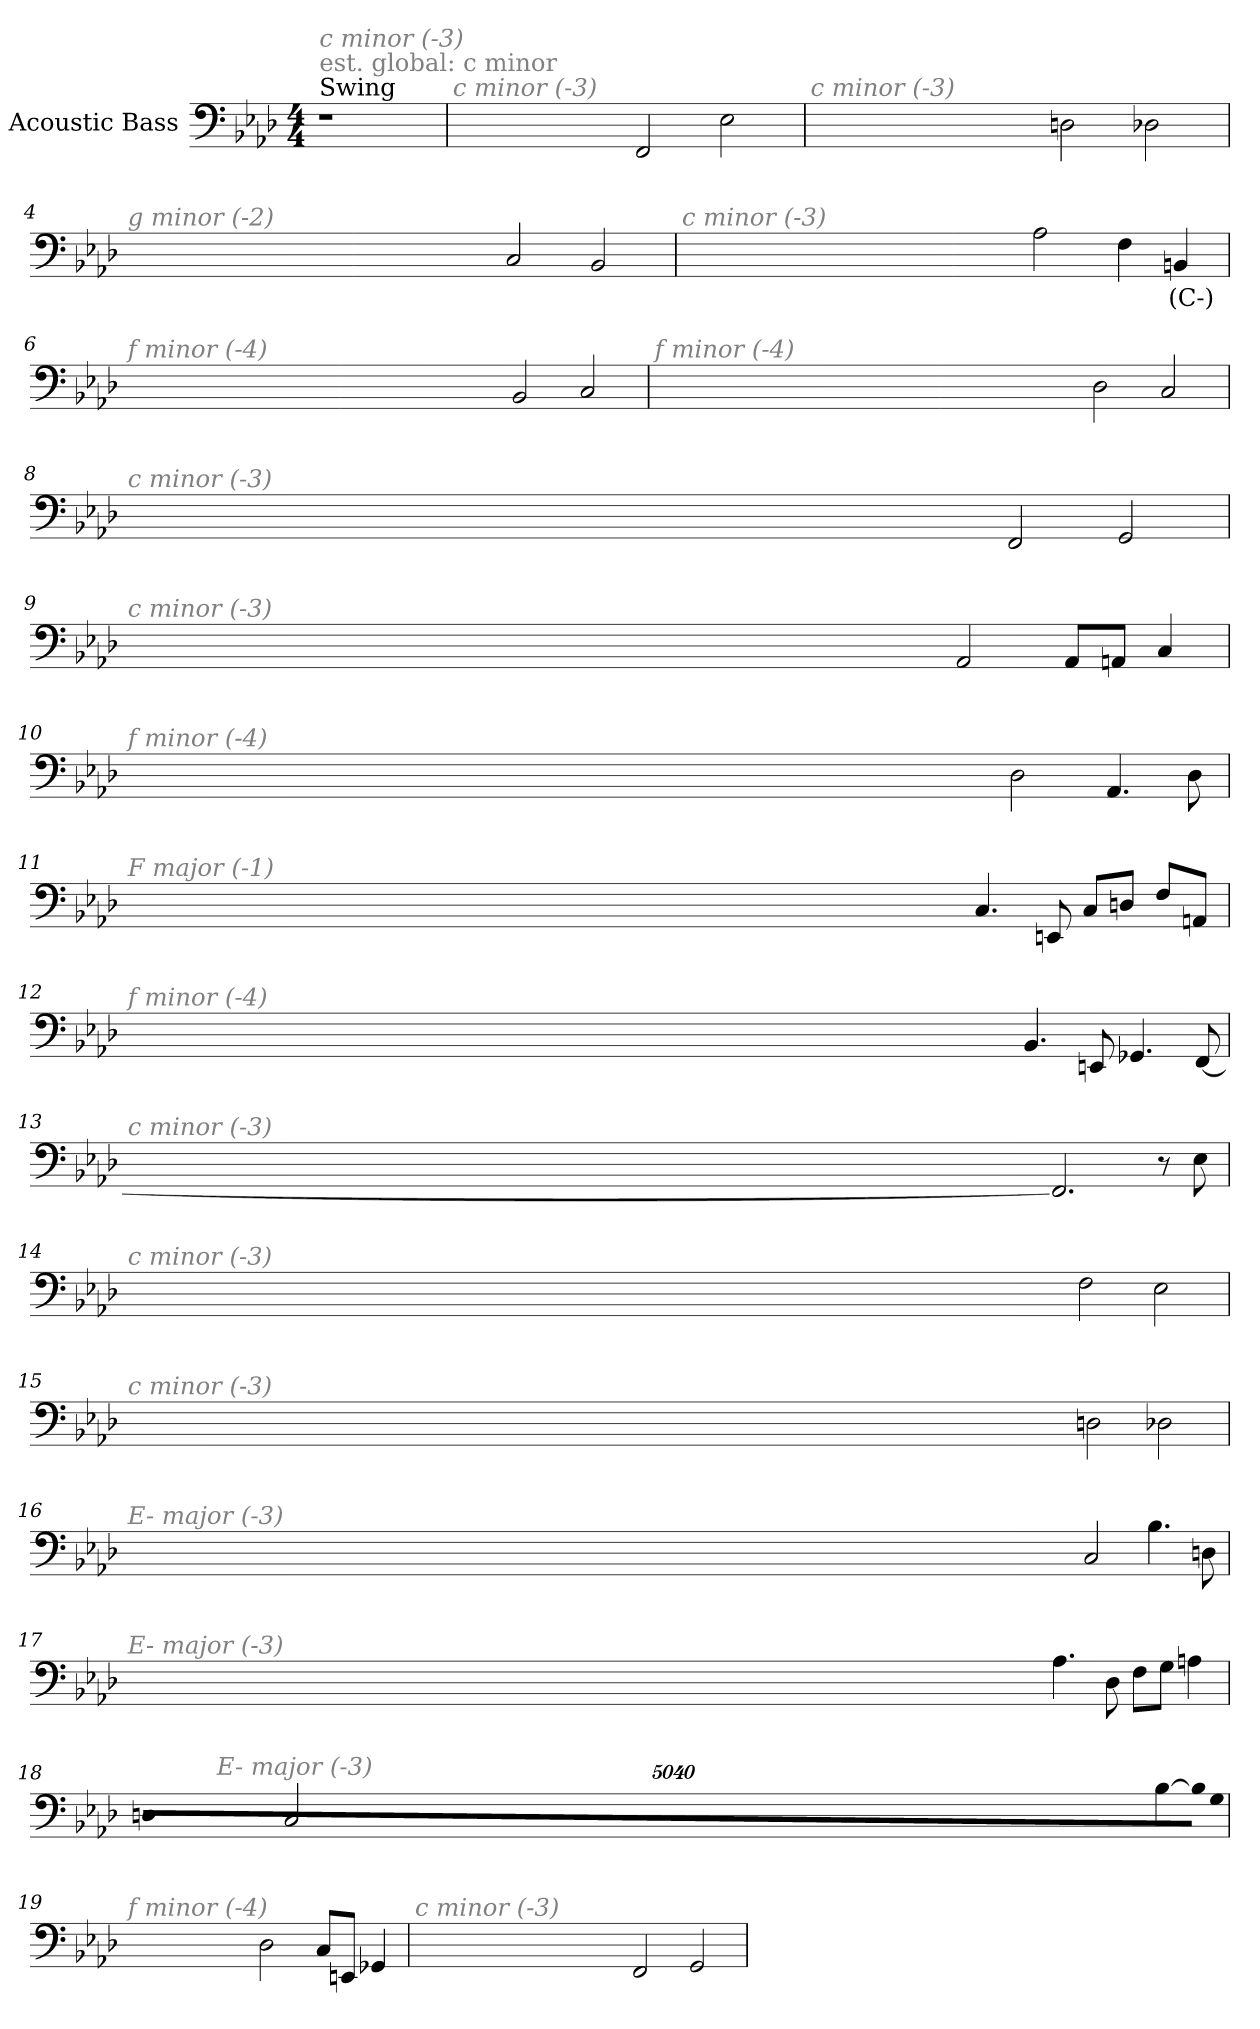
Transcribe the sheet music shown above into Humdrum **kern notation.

**kern	**text
*part1	*part1
*staff1	*staff1
*I"Acoustic Bass	*
*clefF4	*
*ITrd7c12	*
*k[b-e-a-d-]	*
*A-:	*
*M4/4	*
*MM115	*
=1	=1
!LO:TX:a:t=Swing	!
!LO:TX:a:color=#808080:t=est. global&colon; c minor	!
!LO:TX:i:color=#808080:t=c minor (-3)	!
1r	.
=2	=2
!LO:TX:i:color=#808080:t=c minor (-3)	!
2FFF	.
2EE-	.
=3	=3
!LO:TX:i:color=#808080:t=c minor (-3)	!
2DDn	.
2DD-X	.
=4	=4
!LO:TX:i:color=#808080:t=g minor (-2)	!
2CC	.
2BBB-	.
=5	=5
!LO:TX:i:color=#808080:t=c minor (-3)	!
2AA-	.
4FF	.
4BBBni	(C-)
=6	=6
!LO:TX:i:color=#808080:t=f minor (-4)	!
2BBB-	.
2CC	.
=7	=7
!LO:TX:i:color=#808080:t=f minor (-4)	!
2DD-	.
2CC	.
=8	=8
!LO:TX:i:color=#808080:t=c minor (-3)	!
2FFF	.
2GGG	.
=9	=9
!LO:TX:i:color=#808080:t=c minor (-3)	!
2AAA-	.
8AAA-L	.
8AAAnJ	.
4CC	.
=10	=10
!LO:TX:i:color=#808080:t=f minor (-4)	!
2DD-	.
4.AAA-	.
8DD-	.
=11	=11
!LO:TX:i:color=#808080:t=F major (-1)	!
4.CC	.
8EEEn	.
8CCL	.
8DDnJ	.
8FFL	.
8AAAnJ	.
=12	=12
!LO:TX:i:color=#808080:t=f minor (-4)	!
4.BBB-	.
8EEEn	.
4.GGG-X	.
[8FFF	.
=13	=13
!LO:TX:i:color=#808080:t=c minor (-3)	!
2.FFF]	.
8r	.
8EE-	.
=14	=14
!LO:TX:i:color=#808080:t=c minor (-3)	!
2FF	.
2EE-	.
=15	=15
!LO:TX:i:color=#808080:t=c minor (-3)	!
2DDn	.
2DD-X	.
=16	=16
!LO:TX:i:color=#808080:t=E- major (-3)	!
2CC	.
4.BB-	.
8DDn	.
=17	=17
!LO:TX:i:color=#808080:t=E- major (-3)	!
4.AA-	.
8DD-	.
8FFL	.
8GGJ	.
4AAn	.
=18	=18
!LO:TX:i:color=#808080:t=E- major (-3)	!
[4BB-	.
!LO:N:vis=8	!
40320%3347BB-L]	.
!LO:N:vis=8	!
40320%3347GG	.
!LO:N:vis=8	!
40320%3347DDnJ	.
2CC	.
=19	=19
!LO:TX:i:color=#808080:t=f minor (-4)	!
2DD-	.
8CCL	.
8EEEnJ	.
4GGG-X	.
=20	=20
!LO:TX:i:color=#808080:t=c minor (-3)	!
2FFF	.
2GGG	.
=	=
*-	*-
